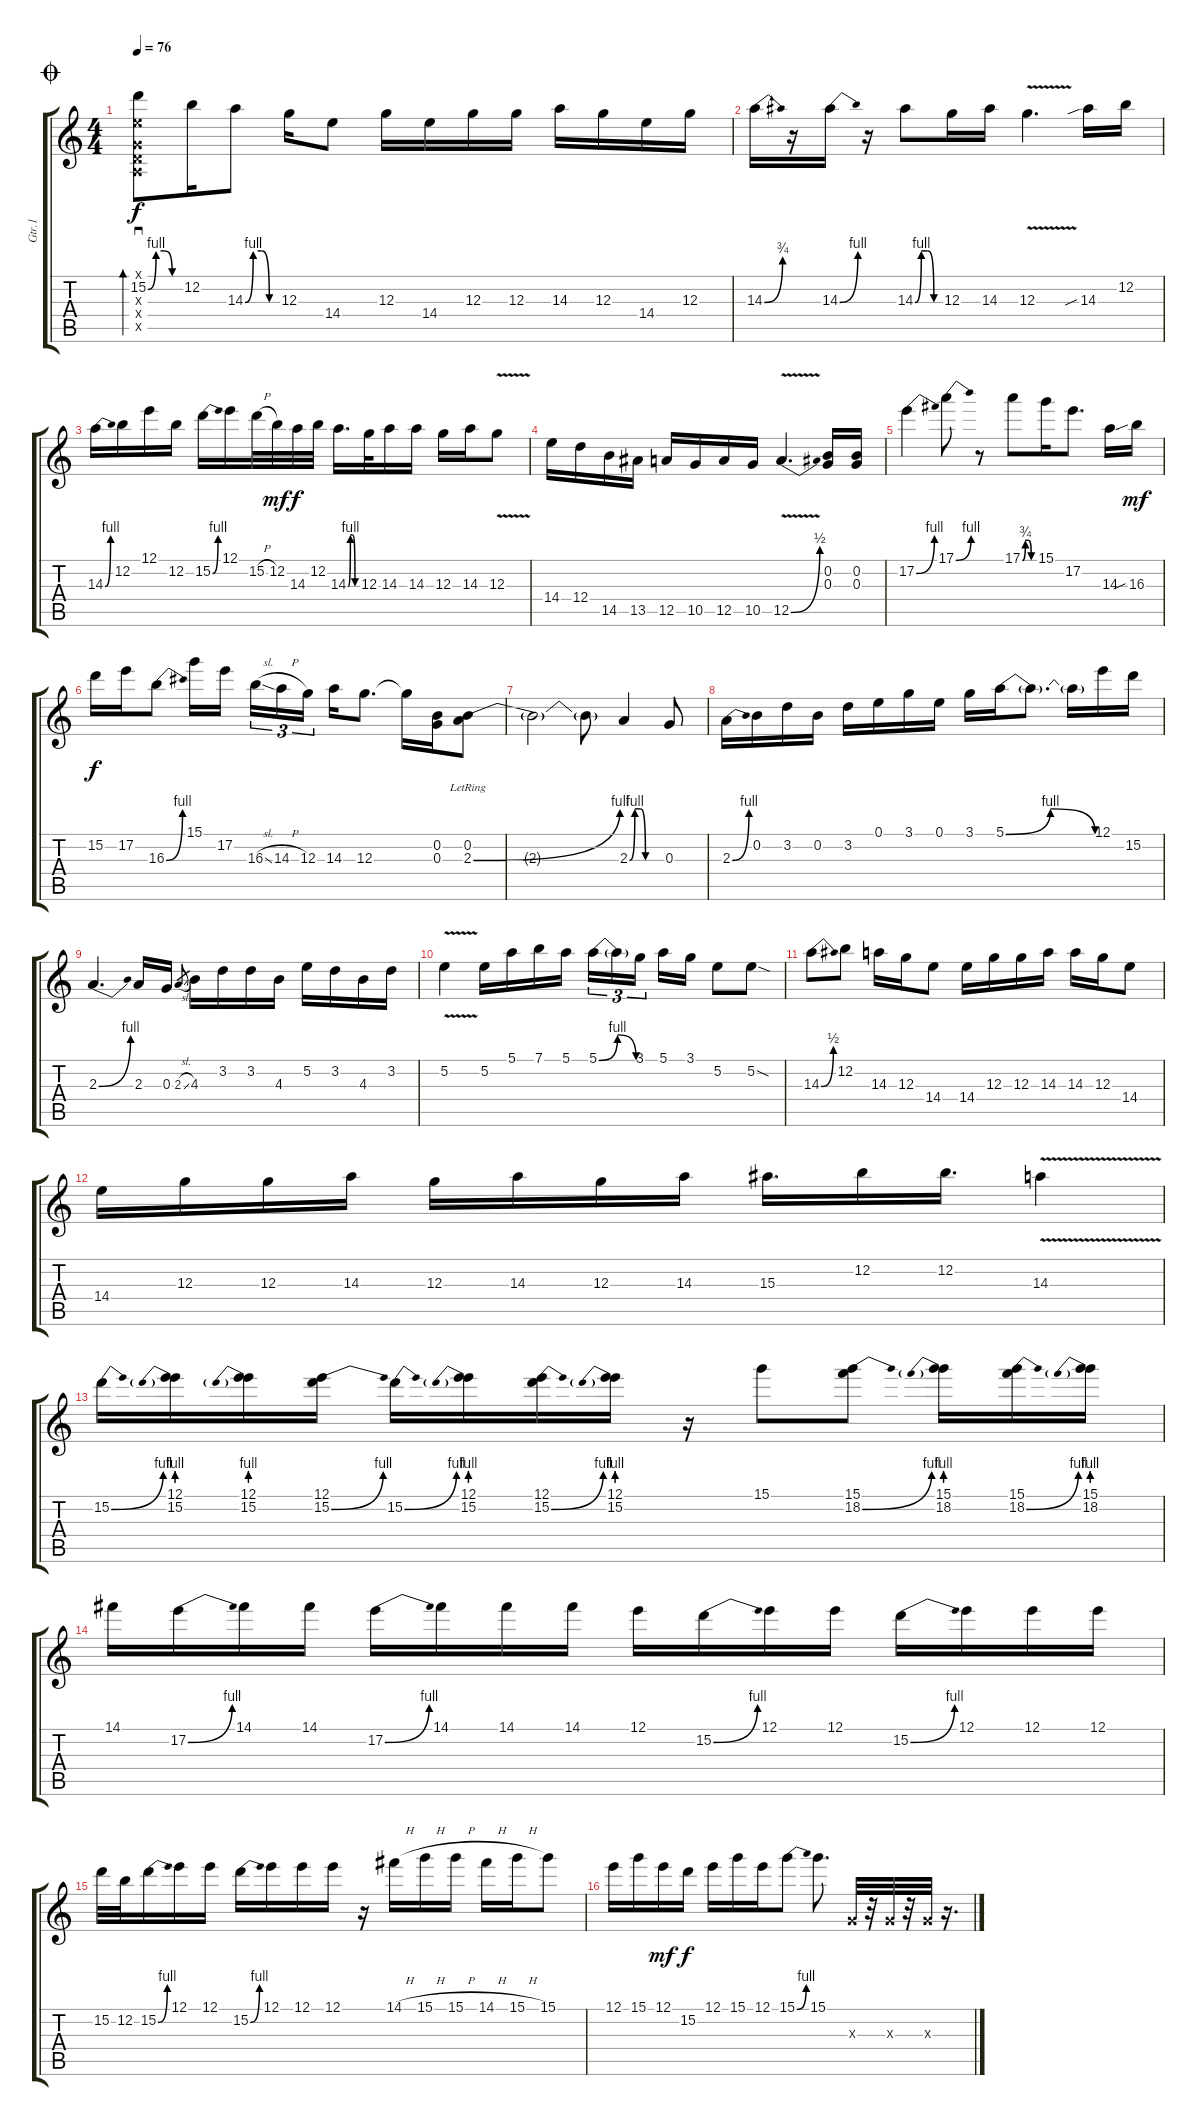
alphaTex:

\track ("Gtr.1" "Gtr.1") {instrument distortionguitar}
\staff {score tabs}
\tuning (E4 B3 G3 D3 A2 E2) {hide}
\ts (4 4)
\jump coda
\tempo 76
\clef g2
\ks c
(0.1{x} 15.2{be (custom 0 0 15 4 30 4 45 0 60 0)} 0.3{x} 0.4{x} 0.5{x}).8{sd bd 60 dy f volume 16} 12.2.16 14.3{be (custom 0 0 15 4 30 4 45 0 60 0)}.8 12.3.16 14.4.8 12.3.16 14.4.16 12.3.16 12.3.16 14.3.16 12.3.16 14.4.16 12.3.16 |
14.3{be (bend 0 0 60 3)}.16 r.16 14.3{be (bend 0 0 60 4)}.16 r.16 14.3{be (custom 0 0 15 4 30 4 45 0 60 0)}.8 12.3.16 14.3.16 12.3{v}.4{d} 14.3{sib}.16 12.2.16 |
14.3{be (bend 0 0 60 4)}.16 12.2.16 12.1.16 12.2.16 15.2{be (bend 0 0 60 4)}.16 12.1.16 15.2{h}.32 12.2.32{dy mf} 14.3.32{dy f} 12.2.32 14.3{be (custom 0 0 15 4 30 4 45 0 60 0)}.16{d} 12.3.32 14.3.16 14.3.16 12.3.16 14.3.16 12.3{v}.8 |
14.4.16 12.4.16 14.5.16 13.5.16 12.5.16 10.5.16 12.5.16 10.5.16 12.5{be (bend 0 0 60 2) v}.4{d} (0.2 0.3).16 (0.2 0.3).16 |
17.2{be (bend 0 0 60 4)}.4 17.1{be (bend 0 0 60 4)}.8 r.8 17.1{be (custom 0 0 15 3 30 3 45 0 60 0)}.8 15.1.16 17.2.8{d} 14.3.16 16.3{sib}.16{dy mf} |
15.2.16{dy f} 17.2.16 16.3{be (bend 0 0 60 4)}.8 15.1.16 17.2.16{beam splitsecondary} 16.3{sl}.16{tu (3 2)} 14.3{h}.16{tu (3 2)} 12.3.16{tu (3 2)} 14.3.16 12.3.8{d} 12.3{t}.16 (0.2 0.3).16 (0.2{lr} 2.3{be (bend 0 0 60 4)}).8 |
2.3{t}.2 2.3{t}.8 2.3{be (custom 0 0 10 4 20 4 30 0 60 0)}.4 0.3.8 |
2.3{be (bend 0 0 60 4)}.16 0.2.16 3.2.16 0.2.16 3.2.16 0.1.16 3.1.16 0.1.16 3.1.16 5.1{be (bendrelease 0 0 20 4 40 4 60 0)}.16 5.1{t}.8{d} 5.1{t}.16 12.1.16 15.2.16 |
2.3{be (bend 0 0 60 4)}.4{d} 2.3.16 0.3.16 2.3{sl}.8{gr} 4.3.16 3.2.16 3.2.16 4.3.16 5.2.16 3.2.16 4.3.16 3.2.16 |
5.2{v}.4 5.2.16 5.1.16 7.1.16 5.1.16 5.1{be (bendrelease 0 0 20 4 40 4 60 0)}.16{tu (3 2)} 5.1{t}.16{tu (3 2)} 3.1.16{tu (3 2) beam splitsecondary} 5.1.16 3.1.16 5.2.8 5.2{sod}.8 |
14.3{be (bend 0 0 60 2)}.8 12.2.8 14.3.16 12.3.16 14.4.8 14.4.16 12.3.16 12.3.16 14.3.16 14.3.16 12.3.16 14.4.8 |
14.4.16 12.3.16 12.3.16 14.3.16 12.3.16 14.3.16 12.3.16 14.3.16 15.3.16{d} 12.2.16 12.2.16{d} 14.3{v}.4 |
15.2{be (bend 0 0 60 4)}.16 (12.1 15.2{be (prebend 0 4 60 4)}).16 (12.1 15.2{be (prebend 0 4 60 4)}).16 (12.1 15.2{be (bend 0 0 60 4)}).16 15.2{be (bend 0 0 60 4)}.16 (12.1 15.2{be (prebend 0 4 60 4)}).16 (12.1 15.2{be (bend 0 0 60 4)}).16 (12.1 15.2{be (prebend 0 4 60 4)}).16 r.16 15.1.8 (15.1 18.2{be (bend 0 0 60 4)}).8 (15.1 18.2{be (prebend 0 4 60 4)}).16 (15.1 18.2{be (bend 0 0 60 4)}).16 (15.1 18.2{be (prebend 0 4 60 4)}).16 |
14.1.16 17.2{be (bend 0 0 60 4)}.16 14.1.16 14.1.16 17.2{be (bend 0 0 60 4)}.16 14.1.16 14.1.16 14.1.16 12.1.16 15.2{be (bend 0 0 60 4)}.16 12.1.16 12.1.16 15.2{be (bend 0 0 60 4)}.16 12.1.16 12.1.16 12.1.16 |
15.2.32 12.2.32 15.2{be (bend 0 0 60 4)}.16 12.1.16 12.1.16 15.2{be (bend 0 0 60 4)}.16 12.1.16 12.1.16 12.1.16 r.16 14.1{h}.16 15.1{h}.16 15.1{h}.16 14.1{h}.16 15.1{h}.16 15.1.8 |
12.1.16 15.1.16 12.1.16{dy mf} 15.2.16{dy f} 12.1.16 15.1.16 12.1.16 15.1{be (bend 0 0 60 4)}.8 15.1.8{d} 0.3{x}.32 r.32 0.3{x}.32 r.32 0.3{x}.32 r.16{d}
